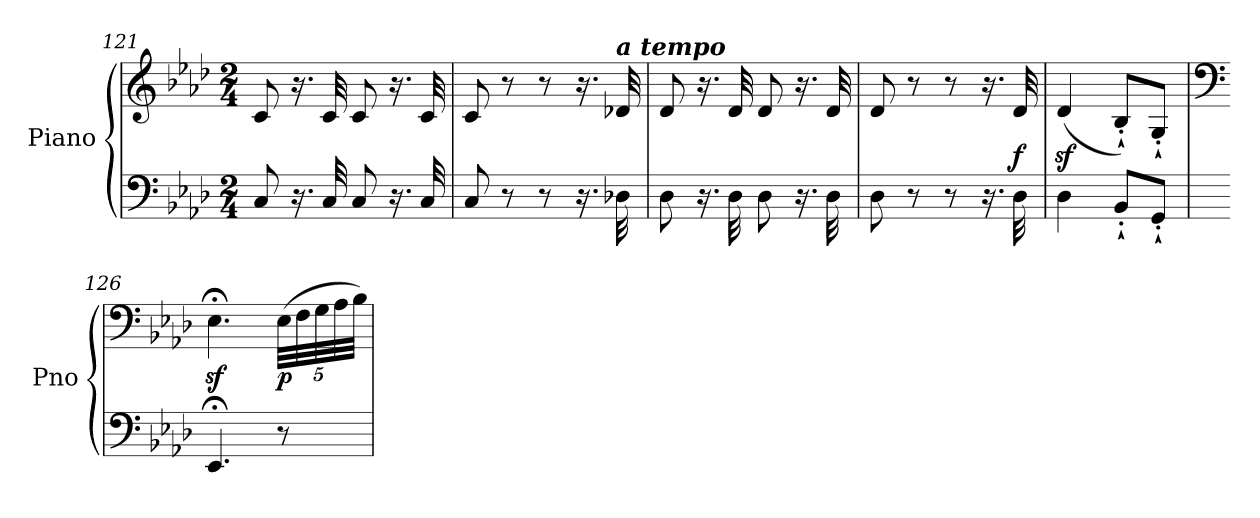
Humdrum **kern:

**kern	**kern	**dynam
*part1	*part1	*part1
*staff2	*staff1	*staff1/2
*I"Piano	*	*
*I'Pno	*	*
*clefF4	*clefG2	*
*k[b-e-a-d-]	*k[b-e-a-d-]	*
*M2/4	*M2/4	*
=121	=121	=121
8C/	8c/	.
16.r	16.r	.
32C/	32c/	.
8C/	8c/	.
16.r	16.r	.
32C/	32c/	.
=122	=122	=122
8C/	8c/	.
8r	8r	.
8r	8r	.
16.r	16.r	.
!	!LO:TX:a:Bi:t=a tempo	!
!	!	!LO:DY:b
32D-X\	32d-X/	other-dynamics
!!LO:PB:g=z
=123	=123	=123
8D-\	8d-/	.
16.r	16.r	.
32D-\	32d-/	.
8D-\	8d-/	.
16.r	16.r	.
32D-\	32d-/	.
!!LO:LB:g=z
=124	=124	=124
8D-\	8d-/	.
8r	8r	.
8r	8r	.
16.r	16.r	.
!	!	!LO:DY:a=2
32D-\	32d-/	f
=125	=125	=125
4D-\	(4d-z</	.
8BB-`'/L	8B-`'/L)	.
8GG`'/J	8G`'/J	.
=126	=126	=126
*	*clefF4	*
4.EE-;</	4.E-z<;<\	.
*	*Xbrackettup	*
!	!	!LO:DY:b
8r	(40E-\LLL	p
.	40F\	.
.	40G\	.
.	40A-\	.
.	40B-\JJJ)	.
=	=	=
*-	*-	*-
